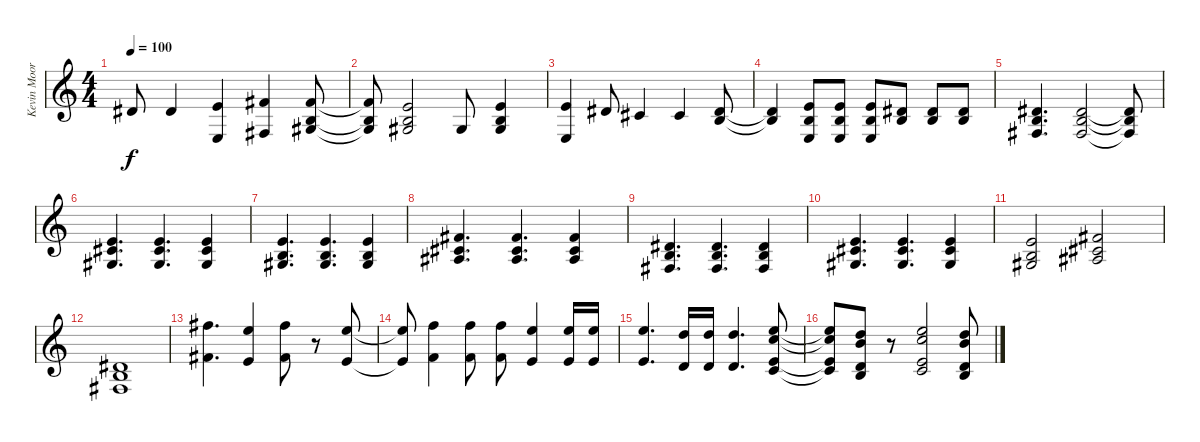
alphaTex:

\track ("Kevin Moore (Keyboard)" "Kevin Moor") {instrument drawbarorgan}
\staff {score}
\tuning (E5 B4 G4 D4 A3 D3) {hide}
\ts (4 4)
\tempo 100
\clef g2
\ks c
1.4{t}.8{dy f} 1.4.4 (2.4 2.6).4 (4.4 4.6).4 (4.4 2.5 6.6).8 |
(4.4{t} 2.5{t} 6.6{t}).8 (2.4 2.5 6.6).2 6.6.8 (2.4 2.5 6.6).4 |
(2.4 2.6).4 1.4.8 4.5.4 4.5.4 (1.4 2.5).8 |
(1.4{t} 2.5{t}).4 (2.4 2.5 2.6).8 (2.4 2.5 2.6).8 (2.4 2.5 2.6).8 (1.4 2.5).8 (1.4 2.5).8 (1.4 2.5).8 |
(1.4 2.5 4.6).4{d} (1.4 2.5 4.6).2 (1.4{t} 2.5{t} 4.6{t}).8 |
(2.4 4.5 6.6).4{d} (2.4 4.5 6.6).4{d} (2.4 4.5 6.6).4 |
(2.4 2.5 6.6).4{d} (2.4 2.5 6.6).4{d} (2.4 2.5 6.6).4 |
(4.4 4.5 8.6).4{d} (4.4 4.5 8.6).4{d} (4.4 4.5 8.6).4 |
(1.4 2.5 4.6).4{d} (1.4 2.5 4.6).4{d} (1.4 2.5 4.6).4 |
(2.4 4.5 6.6).4{d} (2.4 4.5 6.6).4{d} (2.4 4.5 6.6).4 |
(2.4 2.5 6.6).2 (4.4 4.5 8.6).2 |
(1.4 2.5 4.6).1 |
(7.2 4.4).4{d volume 13 instrument stringensemble1} (5.2 2.4).4 (7.2 4.4).8 r.8 (5.2 2.4).8 |
(5.2{t} 2.4{t}).8 (6.2 3.4).4 (6.2 3.4).8 (6.2 3.4).8 (5.2 2.4).4 (5.2 2.4).16 (5.2 2.4).16 |
(5.2 2.4).4{d} (3.2 0.4).16 (3.2 0.4).16 (3.2 0.4).4{d} (5.2 5.3 2.4 3.5).8 |
(5.2{t} 5.3{t} 2.4{t} 3.5{t}).8 (3.2 4.3 0.4 2.5).8 r.8 (5.2 5.3 2.4 3.5).2 (3.2 4.3 0.4 2.5).8
